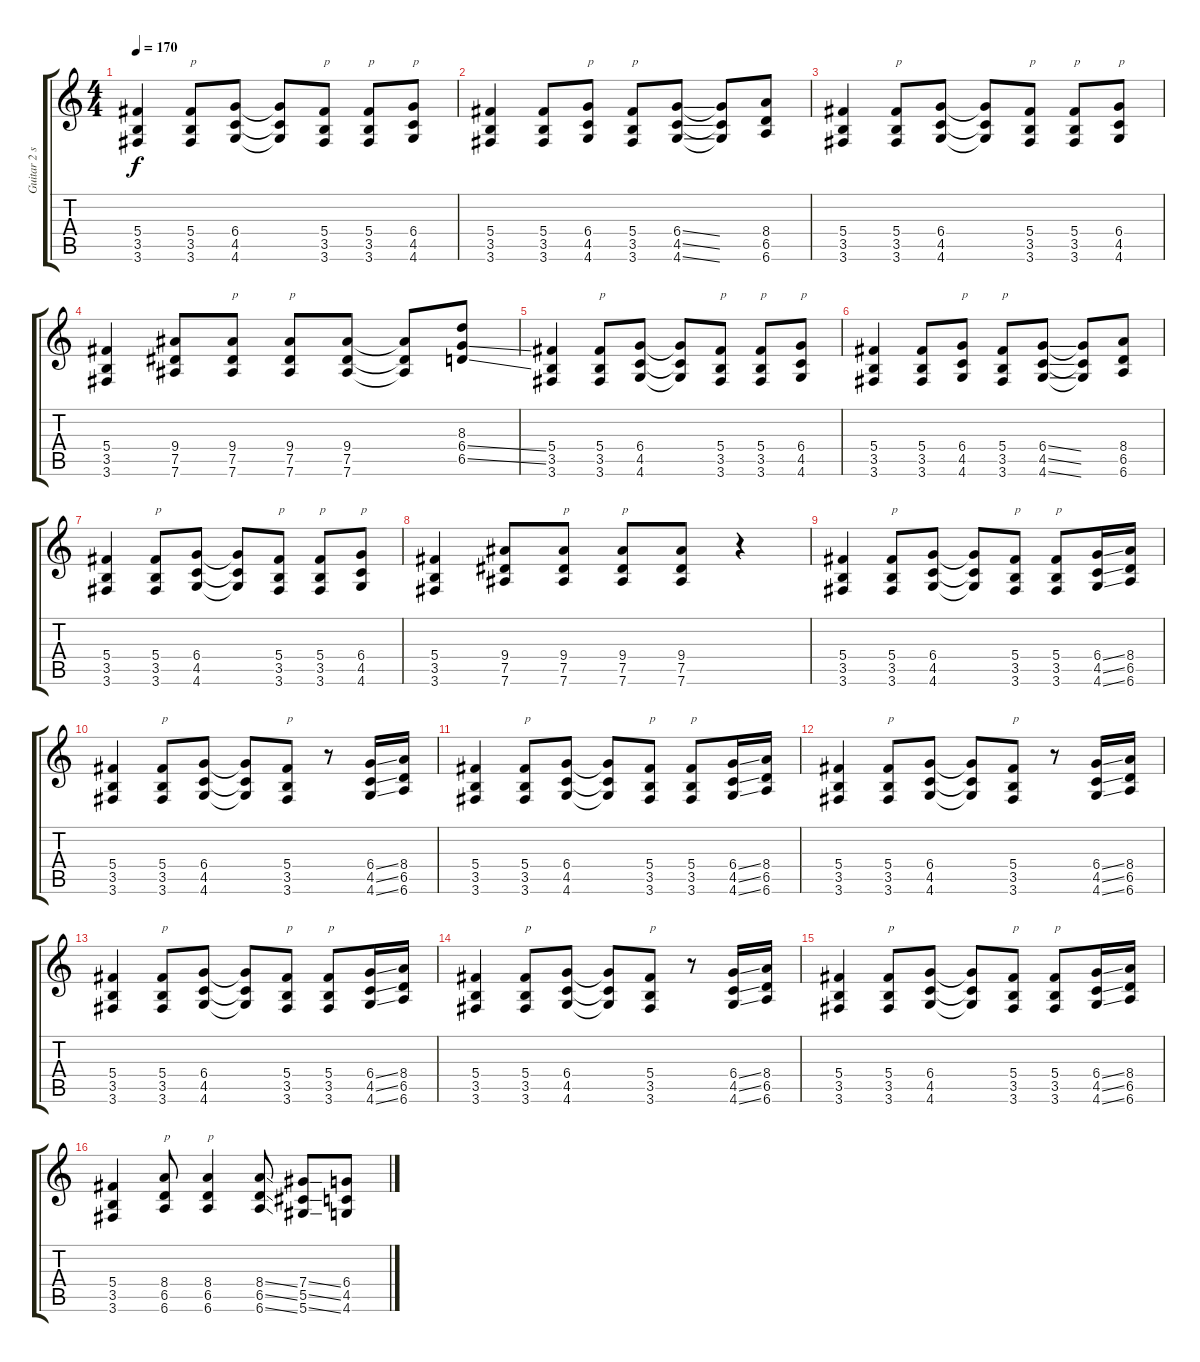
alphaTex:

\track ("Guitar 2 solo" "Guitar 2 s") {instrument distortionguitar}
\staff {score tabs}
\tuning (Eb4 Bb3 Gb3 Db3 Ab2 Eb2) {hide}
\ts (4 4)
\tempo 170
\clef g2
\ks c
(5.4 3.5 3.6).4{dy f} (5.4 3.5 3.6).8{txt "p"} (6.4 4.5 4.6).8 (6.4{t} 4.5{t} 4.6{t}).8 (5.4 3.5 3.6).8{txt "p"} (5.4 3.5 3.6).8{txt "p"} (6.4 4.5 4.6).8{txt "p"} |
(5.4 3.5 3.6).4 (5.4 3.5 3.6).8 (6.4 4.5 4.6).8{txt "p"} (5.4 3.5 3.6).8{txt "p"} (6.4{ss} 4.5{ss} 4.6{ss}).8 (6.4{t} 4.5{t} 4.6{t}).8 (8.4 6.5 6.6).8 |
(5.4 3.5 3.6).4 (5.4 3.5 3.6).8{txt "p"} (6.4 4.5 4.6).8 (6.4{t} 4.5{t} 4.6{t}).8 (5.4 3.5 3.6).8{txt "p"} (5.4 3.5 3.6).8{txt "p"} (6.4 4.5 4.6).8{txt "p"} |
(5.4 3.5 3.6).4 (9.4 7.5 7.6).8 (9.4 7.5 7.6).8{txt "p"} (9.4 7.5 7.6).8{txt "p"} (9.4 7.5 7.6).8 (9.4{t} 7.5{t} 7.6{t}).8 (8.3 6.4{ss} 6.5{ss}).8 |
(5.4 3.5 3.6).4 (5.4 3.5 3.6).8{txt "p"} (6.4 4.5 4.6).8 (6.4{t} 4.5{t} 4.6{t}).8 (5.4 3.5 3.6).8{txt "p"} (5.4 3.5 3.6).8{txt "p"} (6.4 4.5 4.6).8{txt "p"} |
(5.4 3.5 3.6).4 (5.4 3.5 3.6).8 (6.4 4.5 4.6).8{txt "p"} (5.4 3.5 3.6).8{txt "p"} (6.4{ss} 4.5{ss} 4.6{ss}).8 (6.4{t} 4.5{t} 4.6{t}).8 (8.4 6.5 6.6).8 |
(5.4 3.5 3.6).4 (5.4 3.5 3.6).8{txt "p"} (6.4 4.5 4.6).8 (6.4{t} 4.5{t} 4.6{t}).8 (5.4 3.5 3.6).8{txt "p"} (5.4 3.5 3.6).8{txt "p"} (6.4 4.5 4.6).8{txt "p"} |
(5.4 3.5 3.6).4 (9.4 7.5 7.6).8 (9.4 7.5 7.6).8{txt "p"} (9.4 7.5 7.6).8{txt "p"} (9.4 7.5 7.6).8 r.4 |
(5.4 3.5 3.6).4 (5.4 3.5 3.6).8{txt "p"} (6.4 4.5 4.6).8 (6.4{t} 4.5{t} 4.6{t}).8 (5.4 3.5 3.6).8{txt "p"} (5.4 3.5 3.6).8{txt "p"} (6.4{ss} 4.5{ss} 4.6{ss}).16 (8.4 6.5 6.6).16 |
(5.4 3.5 3.6).4 (5.4 3.5 3.6).8{txt "p"} (6.4 4.5 4.6).8 (6.4{t} 4.5{t} 4.6{t}).8 (5.4 3.5 3.6).8{txt "p"} r.8 (6.4{ss} 4.5{ss} 4.6{ss}).16 (8.4 6.5 6.6).16 |
(5.4 3.5 3.6).4 (5.4 3.5 3.6).8{txt "p"} (6.4 4.5 4.6).8 (6.4{t} 4.5{t} 4.6{t}).8 (5.4 3.5 3.6).8{txt "p"} (5.4 3.5 3.6).8{txt "p"} (6.4{ss} 4.5{ss} 4.6{ss}).16 (8.4 6.5 6.6).16 |
(5.4 3.5 3.6).4 (5.4 3.5 3.6).8{txt "p"} (6.4 4.5 4.6).8 (6.4{t} 4.5{t} 4.6{t}).8 (5.4 3.5 3.6).8{txt "p"} r.8 (6.4{ss} 4.5{ss} 4.6{ss}).16 (8.4 6.5 6.6).16 |
(5.4 3.5 3.6).4 (5.4 3.5 3.6).8{txt "p"} (6.4 4.5 4.6).8 (6.4{t} 4.5{t} 4.6{t}).8 (5.4 3.5 3.6).8{txt "p"} (5.4 3.5 3.6).8{txt "p"} (6.4{ss} 4.5{ss} 4.6{ss}).16 (8.4 6.5 6.6).16 |
(5.4 3.5 3.6).4 (5.4 3.5 3.6).8{txt "p"} (6.4 4.5 4.6).8 (6.4{t} 4.5{t} 4.6{t}).8 (5.4 3.5 3.6).8{txt "p"} r.8 (6.4{ss} 4.5{ss} 4.6{ss}).16 (8.4 6.5 6.6).16 |
(5.4 3.5 3.6).4 (5.4 3.5 3.6).8{txt "p"} (6.4 4.5 4.6).8 (6.4{t} 4.5{t} 4.6{t}).8 (5.4 3.5 3.6).8{txt "p"} (5.4 3.5 3.6).8{txt "p"} (6.4{ss} 4.5{ss} 4.6{ss}).16 (8.4 6.5 6.6).16 |
(5.4 3.5 3.6).4 (8.4 6.5 6.6).8{txt "p"} (8.4 6.5 6.6).4{txt "p"} (8.4{ss} 6.5{ss} 6.6{ss}).8 (7.4{ss} 5.5{ss} 5.6{ss}).8 (6.4 4.5 4.6).8
